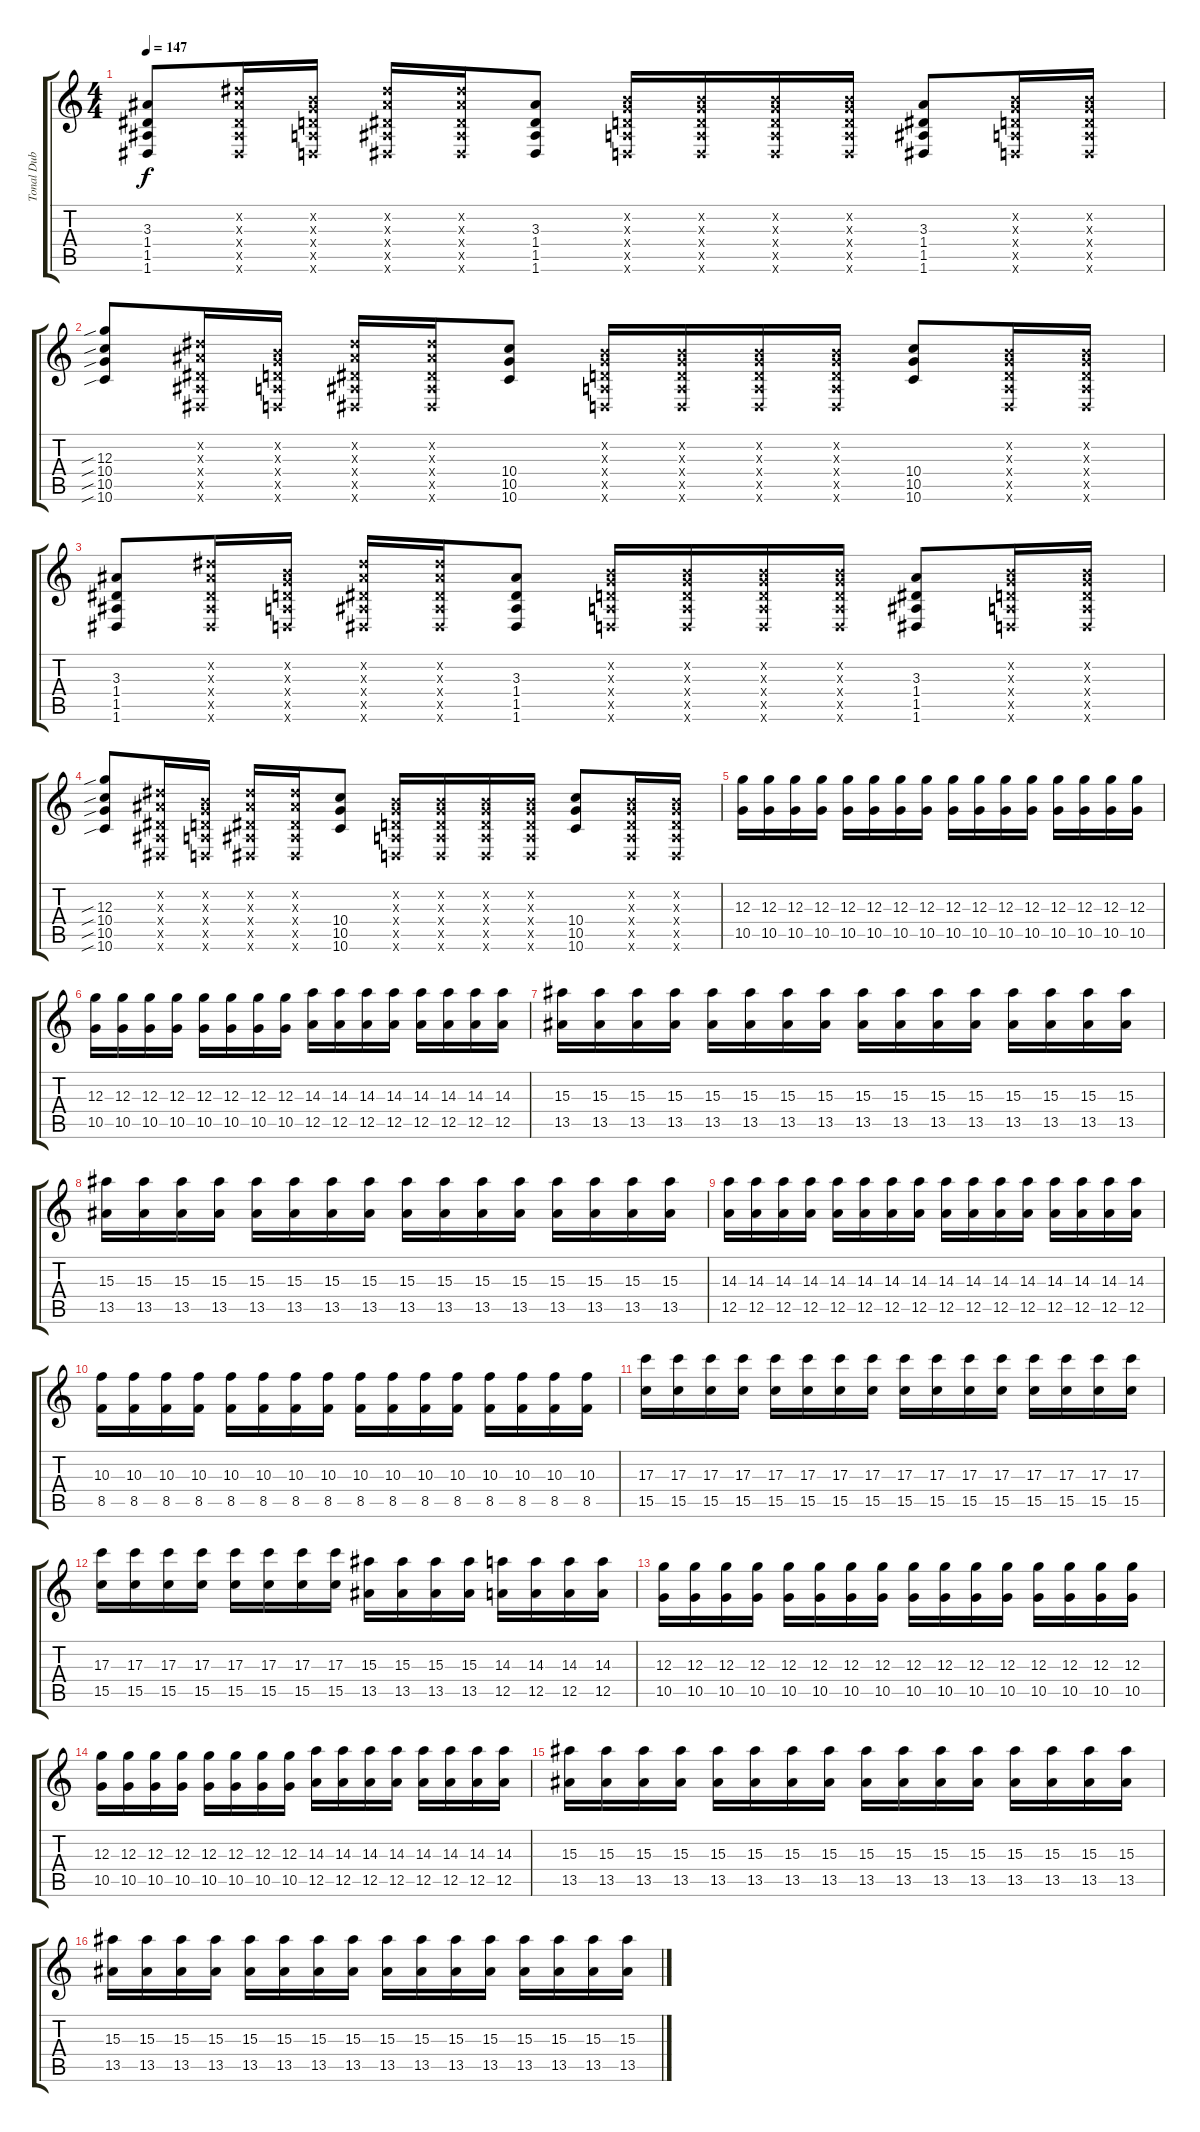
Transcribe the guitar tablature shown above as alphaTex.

\track ("Tonal Dub II" "Tonal Dub ") {instrument overdrivenguitar}
\staff {score tabs}
\tuning (E4 B3 G3 D3 A2 D2) {hide}
\ts (4 4)
\tempo 147
\clef g2
\ks c
(3.3 1.4 1.5 1.6).8{dy f} (4.2{x} 3.3{x} 1.4{x} 1.5{x} 1.6{x}).16 (0.2{x} 0.3{x} 0.4{x} 0.5{x} 0.6{x}).16 (4.2{x} 3.3{x} 1.4{x} 1.5{x} 1.6{x}).16 (4.2{x} 3.3{x} 1.4{x} 1.5{x} 1.6{x}).16 (3.3 1.4 1.5 1.6).8 (0.2{x} 0.3{x} 0.4{x} 0.5{x} 0.6{x}).16 (0.2{x} 0.3{x} 0.4{x} 0.5{x} 0.6{x}).16 (0.2{x} 0.3{x} 0.4{x} 0.5{x} 0.6{x}).16 (0.2{x} 0.3{x} 0.4{x} 0.5{x} 0.6{x}).16 (3.3 1.4 1.5 1.6).8 (0.2{x} 0.3{x} 0.4{x} 0.5{x} 0.6{x}).16 (0.2{x} 0.3{x} 0.4{x} 0.5{x} 0.6{x}).16 |
(12.3{sib} 10.4{sib} 10.5{sib} 10.6{sib}).8 (4.2{x} 3.3{x} 1.4{x} 1.5{x} 1.6{x}).16 (0.2{x} 0.3{x} 0.4{x} 0.5{x} 0.6{x}).16 (4.2{x} 3.3{x} 1.4{x} 1.5{x} 1.6{x}).16 (4.2{x} 3.3{x} 1.4{x} 1.5{x} 1.6{x}).16 (10.4 10.5 10.6).8 (0.2{x} 0.3{x} 0.4{x} 0.5{x} 0.6{x}).16 (0.2{x} 0.3{x} 0.4{x} 0.5{x} 0.6{x}).16 (0.2{x} 0.3{x} 0.4{x} 0.5{x} 0.6{x}).16 (0.2{x} 0.3{x} 0.4{x} 0.5{x} 0.6{x}).16 (10.4 10.5 10.6).8 (0.2{x} 0.3{x} 0.4{x} 0.5{x} 0.6{x}).16 (0.2{x} 0.3{x} 0.4{x} 0.5{x} 0.6{x}).16 |
(3.3 1.4 1.5 1.6).8 (4.2{x} 3.3{x} 1.4{x} 1.5{x} 1.6{x}).16 (0.2{x} 0.3{x} 0.4{x} 0.5{x} 0.6{x}).16 (4.2{x} 3.3{x} 1.4{x} 1.5{x} 1.6{x}).16 (4.2{x} 3.3{x} 1.4{x} 1.5{x} 1.6{x}).16 (3.3 1.4 1.5 1.6).8 (0.2{x} 0.3{x} 0.4{x} 0.5{x} 0.6{x}).16 (0.2{x} 0.3{x} 0.4{x} 0.5{x} 0.6{x}).16 (0.2{x} 0.3{x} 0.4{x} 0.5{x} 0.6{x}).16 (0.2{x} 0.3{x} 0.4{x} 0.5{x} 0.6{x}).16 (3.3 1.4 1.5 1.6).8 (0.2{x} 0.3{x} 0.4{x} 0.5{x} 0.6{x}).16 (0.2{x} 0.3{x} 0.4{x} 0.5{x} 0.6{x}).16 |
(12.3{sib} 10.4{sib} 10.5{sib} 10.6{sib}).8 (4.2{x} 3.3{x} 1.4{x} 1.5{x} 1.6{x}).16 (0.2{x} 0.3{x} 0.4{x} 0.5{x} 0.6{x}).16 (4.2{x} 3.3{x} 1.4{x} 1.5{x} 1.6{x}).16 (4.2{x} 3.3{x} 1.4{x} 1.5{x} 1.6{x}).16 (10.4 10.5 10.6).8 (0.2{x} 0.3{x} 0.4{x} 0.5{x} 0.6{x}).16 (0.2{x} 0.3{x} 0.4{x} 0.5{x} 0.6{x}).16 (0.2{x} 0.3{x} 0.4{x} 0.5{x} 0.6{x}).16 (0.2{x} 0.3{x} 0.4{x} 0.5{x} 0.6{x}).16 (10.4 10.5 10.6).8 (0.2{x} 0.3{x} 0.4{x} 0.5{x} 0.6{x}).16 (0.2{x} 0.3{x} 0.4{x} 0.5{x} 0.6{x}).16 |
(12.3 10.5).16 (12.3 10.5).16 (12.3 10.5).16 (12.3 10.5).16 (12.3 10.5).16 (12.3 10.5).16 (12.3 10.5).16 (12.3 10.5).16 (12.3 10.5).16 (12.3 10.5).16 (12.3 10.5).16 (12.3 10.5).16 (12.3 10.5).16 (12.3 10.5).16 (12.3 10.5).16 (12.3 10.5).16 |
(12.3 10.5).16 (12.3 10.5).16 (12.3 10.5).16 (12.3 10.5).16 (12.3 10.5).16 (12.3 10.5).16 (12.3 10.5).16 (12.3 10.5).16 (14.3 12.5).16 (14.3 12.5).16 (14.3 12.5).16 (14.3 12.5).16 (14.3 12.5).16 (14.3 12.5).16 (14.3 12.5).16 (14.3 12.5).16 |
(15.3 13.5).16 (15.3 13.5).16 (15.3 13.5).16 (15.3 13.5).16 (15.3 13.5).16 (15.3 13.5).16 (15.3 13.5).16 (15.3 13.5).16 (15.3 13.5).16 (15.3 13.5).16 (15.3 13.5).16 (15.3 13.5).16 (15.3 13.5).16 (15.3 13.5).16 (15.3 13.5).16 (15.3 13.5).16 |
(15.3 13.5).16 (15.3 13.5).16 (15.3 13.5).16 (15.3 13.5).16 (15.3 13.5).16 (15.3 13.5).16 (15.3 13.5).16 (15.3 13.5).16 (15.3 13.5).16 (15.3 13.5).16 (15.3 13.5).16 (15.3 13.5).16 (15.3 13.5).16 (15.3 13.5).16 (15.3 13.5).16 (15.3 13.5).16 |
(14.3 12.5).16 (14.3 12.5).16 (14.3 12.5).16 (14.3 12.5).16 (14.3 12.5).16 (14.3 12.5).16 (14.3 12.5).16 (14.3 12.5).16 (14.3 12.5).16 (14.3 12.5).16 (14.3 12.5).16 (14.3 12.5).16 (14.3 12.5).16 (14.3 12.5).16 (14.3 12.5).16 (14.3 12.5).16 |
(10.3 8.5).16 (10.3 8.5).16 (10.3 8.5).16 (10.3 8.5).16 (10.3 8.5).16 (10.3 8.5).16 (10.3 8.5).16 (10.3 8.5).16 (10.3 8.5).16 (10.3 8.5).16 (10.3 8.5).16 (10.3 8.5).16 (10.3 8.5).16 (10.3 8.5).16 (10.3 8.5).16 (10.3 8.5).16 |
(17.3 15.5).16 (17.3 15.5).16 (17.3 15.5).16 (17.3 15.5).16 (17.3 15.5).16 (17.3 15.5).16 (17.3 15.5).16 (17.3 15.5).16 (17.3 15.5).16 (17.3 15.5).16 (17.3 15.5).16 (17.3 15.5).16 (17.3 15.5).16 (17.3 15.5).16 (17.3 15.5).16 (17.3 15.5).16 |
(17.3 15.5).16 (17.3 15.5).16 (17.3 15.5).16 (17.3 15.5).16 (17.3 15.5).16 (17.3 15.5).16 (17.3 15.5).16 (17.3 15.5).16 (15.3 13.5).16 (15.3 13.5).16 (15.3 13.5).16 (15.3 13.5).16 (14.3 12.5).16 (14.3 12.5).16 (14.3 12.5).16 (14.3 12.5).16 |
(12.3 10.5).16 (12.3 10.5).16 (12.3 10.5).16 (12.3 10.5).16 (12.3 10.5).16 (12.3 10.5).16 (12.3 10.5).16 (12.3 10.5).16 (12.3 10.5).16 (12.3 10.5).16 (12.3 10.5).16 (12.3 10.5).16 (12.3 10.5).16 (12.3 10.5).16 (12.3 10.5).16 (12.3 10.5).16 |
(12.3 10.5).16 (12.3 10.5).16 (12.3 10.5).16 (12.3 10.5).16 (12.3 10.5).16 (12.3 10.5).16 (12.3 10.5).16 (12.3 10.5).16 (14.3 12.5).16 (14.3 12.5).16 (14.3 12.5).16 (14.3 12.5).16 (14.3 12.5).16 (14.3 12.5).16 (14.3 12.5).16 (14.3 12.5).16 |
(15.3 13.5).16 (15.3 13.5).16 (15.3 13.5).16 (15.3 13.5).16 (15.3 13.5).16 (15.3 13.5).16 (15.3 13.5).16 (15.3 13.5).16 (15.3 13.5).16 (15.3 13.5).16 (15.3 13.5).16 (15.3 13.5).16 (15.3 13.5).16 (15.3 13.5).16 (15.3 13.5).16 (15.3 13.5).16 |
(15.3 13.5).16 (15.3 13.5).16 (15.3 13.5).16 (15.3 13.5).16 (15.3 13.5).16 (15.3 13.5).16 (15.3 13.5).16 (15.3 13.5).16 (15.3 13.5).16 (15.3 13.5).16 (15.3 13.5).16 (15.3 13.5).16 (15.3 13.5).16 (15.3 13.5).16 (15.3 13.5).16 (15.3 13.5).16
